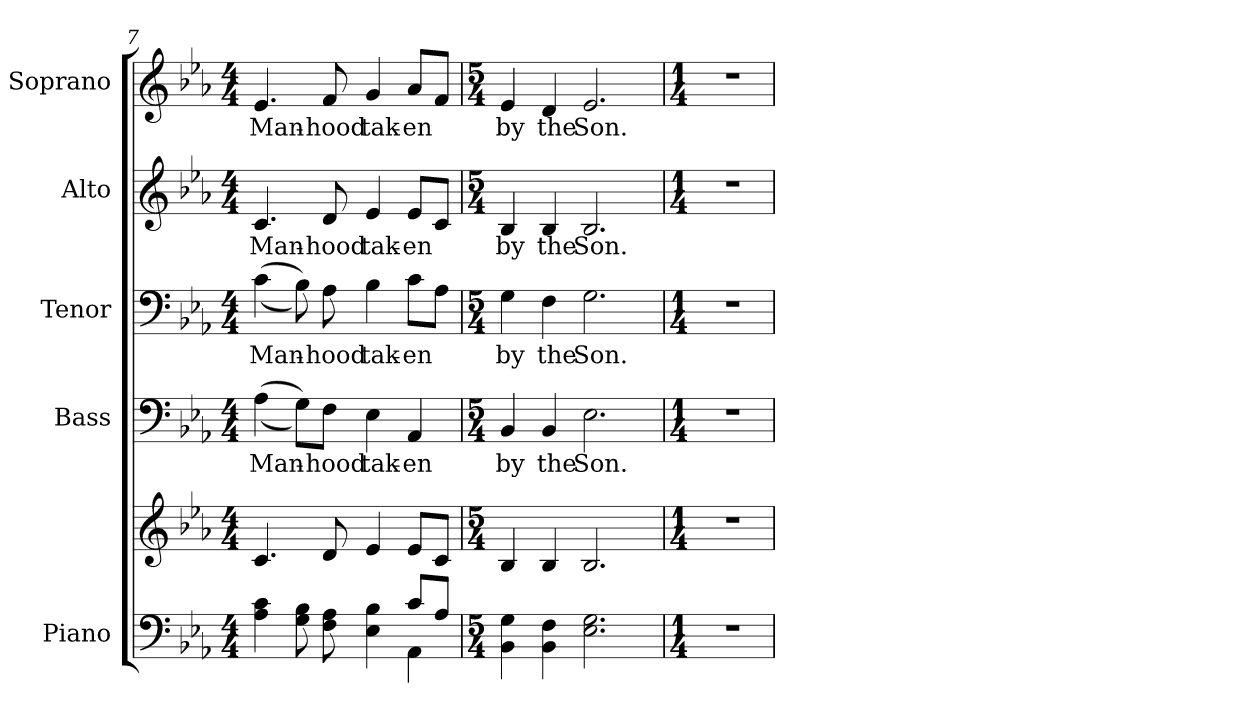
**kern	**kern	**kern	**text	**kern	**text	**kern	**text	**kern	**text
*part5	*part5	*part4	*part4	*part3	*part3	*part2	*part2	*part1	*part1
*staff6	*staff5	*staff4	*staff4	*staff3	*staff3	*staff2	*staff2	*staff1	*staff1
*I"Piano	*	*I"Bass	*	*I"Tenor	*	*I"Alto	*	*I"Soprano	*
*I'Pno.	*	*I'B.	*	*I'T.	*	*I'A.	*	*I'S.	*
!!LO:PB:g=z
*clefF4	*clefG2	*clefF4	*	*clefF4	*	*clefG2	*	*clefG2	*
*k[b-e-a-]	*k[b-e-a-]	*k[b-e-a-]	*	*k[b-e-a-]	*	*k[b-e-a-]	*	*k[b-e-a-]	*
*E-:	*E-:	*E-:	*	*E-:	*	*E-:	*	*E-:	*
*M4/4	*M4/4	*M4/4	*	*M4/4	*	*M4/4	*	*M4/4	*
=7	=7	=7	=7	=7	=7	=7	=7	=7	=7
*^	*	*	*	*	*	*	*	*	*
!	!	!	!	!LO:LY:b:color=#000000	!	!	!	!	!	!
!	!	!	!	!	!	!LO:LY:b:color=#000000	!	!	!	!
!	!	!	!	!	!	!	!	!LO:LY:b:color=#000000	!	!
!	!	!	!	!	!	!	!	!	!	!LO:LY:b:color=#000000
4A-i\ 4ci	2ryy	4.ci/	((4A-i\	Man-	((4ci\	Man-	4.ci/	Man-	4.e-i/	Man-
8Gi\ 8B-i	.	.	8Gi\L))	.	8B-i\))	.	.	.	.	.
!	!	!	!	!LO:LY:b:color=#000000	!	!	!	!	!	!
!	!	!	!	!	!	!LO:LY:b:color=#000000	!	!	!	!
!	!	!	!	!	!	!	!	!LO:LY:b:color=#000000	!	!
!	!	!	!	!	!	!	!	!	!	!LO:LY:b:color=#000000
8Fi\ 8A-i	.	8di/	8Fi\J	-hood	8A-i\	-hood	8di/	-hood	8fi/	-hood
!	!	!	!	!LO:LY:b:color=#000000	!	!	!	!	!	!
!	!	!	!	!	!	!LO:LY:b:color=#000000	!	!	!	!
!	!	!	!	!	!	!	!	!LO:LY:b:color=#000000	!	!
!	!	!	!	!	!	!	!	!	!	!LO:LY:b:color=#000000
4E-i\ 4B-i	4ryy	4e-i/	4E-i\	tak-	4B-i\	tak-	4e-i/	tak-	4gi/	tak-
!	!	!	!	!LO:LY:b:color=#000000	!	!	!	!	!	!
!	!	!	!	!	!	!LO:LY:b:color=#000000	!	!	!	!
!	!	!	!	!	!	!	!	!LO:LY:b:color=#000000	!	!
!	!	!	!	!	!	!	!	!	!	!LO:LY:b:color=#000000
8ci/L	4AA-i\	8e-i/L	4AA-i/	-en	8ci\L	-en	8e-i/L	-en	8a-i/L	-en
8A-i/J	.	8ci/J	.	.	8A-i\J	.	8ci/J	.	8fi/J	.
*v	*v	*	*	*	*	*	*	*	*	*
=8	=8	=8	=8	=8	=8	=8	=8	=8	=8
*M5/4	*M5/4	*M5/4	*	*M5/4	*	*M5/4	*	*M5/4	*
!	!	!	!LO:LY:b:color=#000000	!	!	!	!	!	!
!	!	!	!	!	!LO:LY:b:color=#000000	!	!	!	!
!	!	!	!	!	!	!	!LO:LY:b:color=#000000	!	!
!	!	!	!	!	!	!	!	!	!LO:LY:b:color=#000000
4BB-i\ 4Gi	4B-i/	4BB-i/	by	4Gi\	by	4B-i/	by	4e-i/	by
!	!	!	!LO:LY:b:color=#000000	!	!	!	!	!	!
!	!	!	!	!	!LO:LY:b:color=#000000	!	!	!	!
!	!	!	!	!	!	!	!LO:LY:b:color=#000000	!	!
!	!	!	!	!	!	!	!	!	!LO:LY:b:color=#000000
4BB-i\ 4Fi	4B-i/	4BB-i/	the	4Fi\	the	4B-i/	the	4di/	the
!	!	!	!LO:LY:b:color=#000000	!	!	!	!	!	!
!	!	!	!	!	!LO:LY:b:color=#000000	!	!	!	!
!	!	!	!	!	!	!	!LO:LY:b:color=#000000	!	!
!	!	!	!	!	!	!	!	!	!LO:LY:b:color=#000000
2.E-i\ 2.Gi	2.B-i/	2.E-i\	Son.	2.Gi\	Son.	2.B-i/	Son.	2.e-i/	Son.
!!LO:PB:g=z
=9	=9	=9	=9	=9	=9	=9	=9	=9	=9
*M1/4	*M1/4	*M1/4	*	*M1/4	*	*M1/4	*	*M1/4	*
!LO:N:vis=1	!LO:N:vis=1	!LO:N:vis=1	!	!LO:N:vis=1	!	!LO:N:vis=1	!	!LO:N:vis=1	!
4r	4r	4r	.	4r	.	4r	.	4r	.
=	=	=	=	=	=	=	=	=	=
*-	*-	*-	*-	*-	*-	*-	*-	*-	*-
